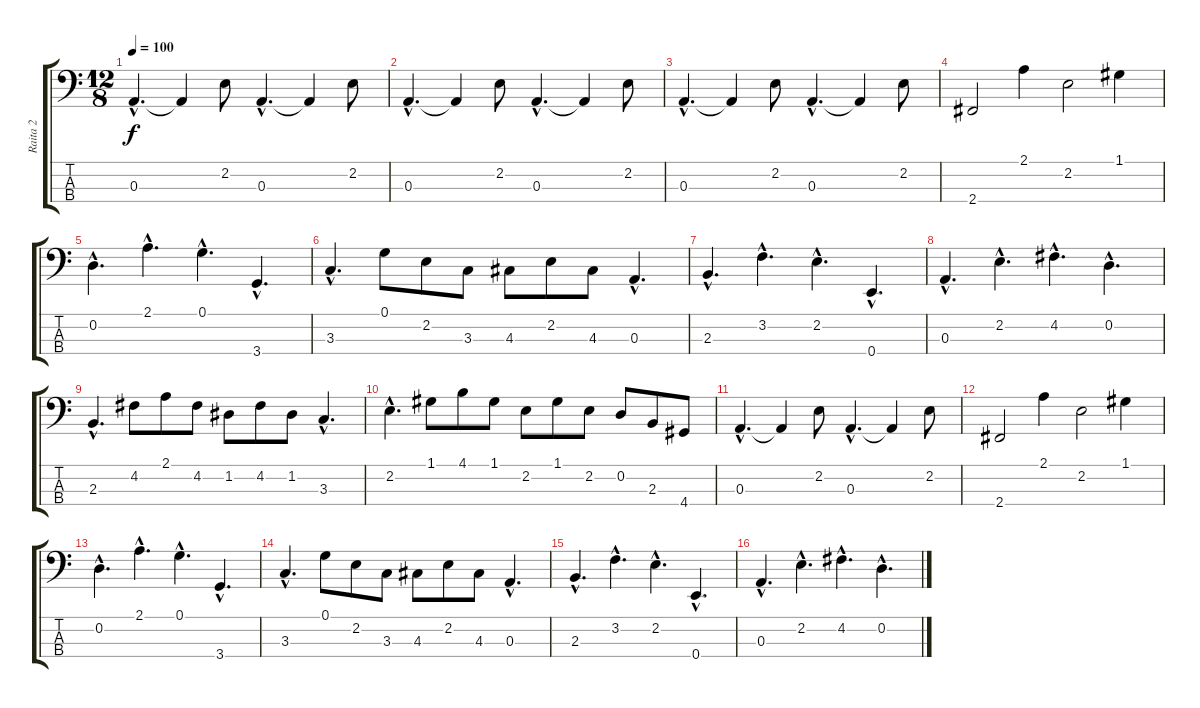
\track ("Raita 2" "Raita 2") {instrument electricbassfinger}
\staff {score tabs}
\tuning (G2 D2 A1 E1) {hide}
\ts (12 8)
\tempo 100
\clef f4
\ks c
0.3{hac}.4{d dy f instrument electricbassfinger} 0.3{t}.4 2.2.8 0.3{hac}.4{d} 0.3{t}.4 2.2.8 |
0.3{hac}.4{d} 0.3{t}.4 2.2.8 0.3{hac}.4{d} 0.3{t}.4 2.2.8 |
0.3{hac}.4{d} 0.3{t}.4 2.2.8 0.3{hac}.4{d} 0.3{t}.4 2.2.8 |
2.4.2 2.1.4 2.2.2 1.1.4 |
0.2{hac}.4{d} 2.1{hac}.4{d} 0.1{hac}.4{d} 3.4{hac}.4{d} |
3.3{hac}.4{d} 0.1.8 2.2.8 3.3.8 4.3.8 2.2.8 4.3.8 0.3{hac}.4{d} |
2.3{hac}.4{d} 3.2{hac}.4{d} 2.2{hac}.4{d} 0.4{hac}.4{d} |
0.3{hac}.4{d} 2.2{hac}.4{d} 4.2{hac}.4{d} 0.2{hac}.4{d} |
2.3{hac}.4{d} 4.2.8 2.1.8 4.2.8 1.2.8 4.2.8 1.2.8 3.3{hac}.4{d} |
2.2{hac}.4{d} 1.1.8 4.1.8 1.1.8 2.2.8 1.1.8 2.2.8 0.2.8 2.3.8 4.4.8 |
0.3{hac}.4{d} 0.3{t}.4 2.2.8 0.3{hac}.4{d} 0.3{t}.4 2.2.8 |
2.4.2 2.1.4 2.2.2 1.1.4 |
0.2{hac}.4{d} 2.1{hac}.4{d} 0.1{hac}.4{d} 3.4{hac}.4{d} |
3.3{hac}.4{d} 0.1.8 2.2.8 3.3.8 4.3.8 2.2.8 4.3.8 0.3{hac}.4{d} |
2.3{hac}.4{d} 3.2{hac}.4{d} 2.2{hac}.4{d} 0.4{hac}.4{d} |
0.3{hac}.4{d} 2.2{hac}.4{d} 4.2{hac}.4{d} 0.2{hac}.4{d}
